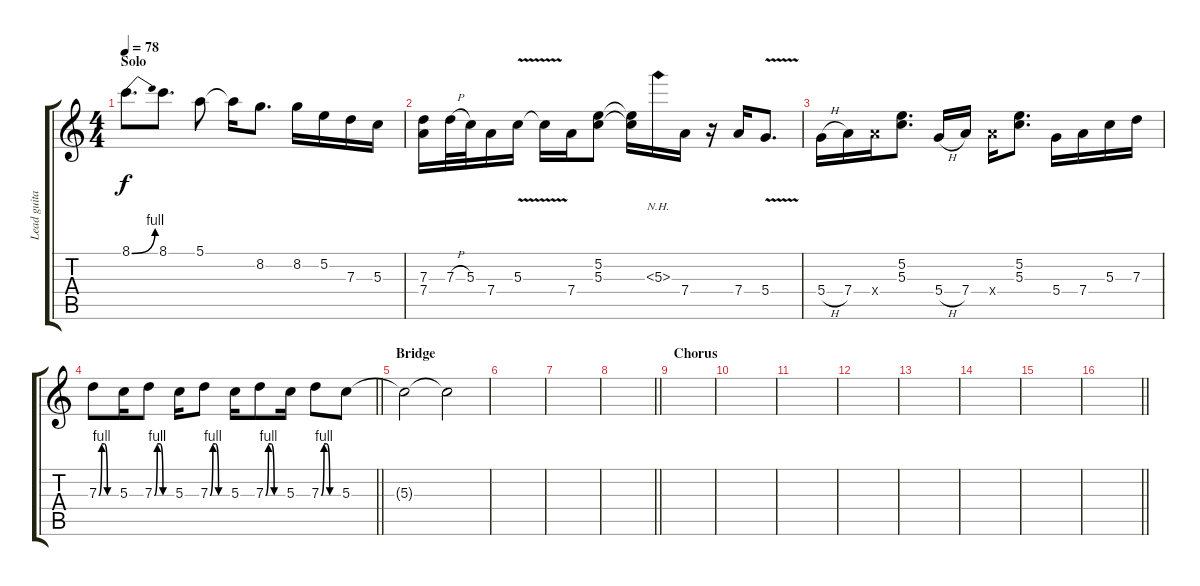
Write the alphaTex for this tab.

\track ("Lead guitar" "Lead guita") {instrument distortionguitar}
\staff {score tabs}
\tuning (E4 B3 G3 D3 A2 E2) {hide}
\ts (4 4)
\section ("" "Solo")
\tempo 78
\clef g2
\ks c
8.1{be (bend 0 0 60 4)}.8{d dy f volume 16} 8.1.8{d} 5.1.8 5.1{t}.16 8.2.8{d} 8.2.16 5.2.16 7.3.16 5.3.16 |
(7.3 7.4).16 7.3{h}.32 5.3.32 7.4.16 5.3{v}.16 5.3{t}.16 7.4.16 (5.2 5.3).8 (5.2{t} 5.3{t}).16 5.3{nh}.16 7.4.16 r.16 7.4.16 5.4{v}.8{d} |
5.4{h}.16 7.4.16 7.4{x}.16 (5.2 5.3).8{d} 5.4{h}.16 7.4.16 7.4{x}.16 (5.2 5.3).8{d} 5.4.16 7.4.16 5.3.16 7.3.16 |
\barLineRight lightlight
7.3{be (custom 0 0 10 4 20 4 30 0 60 0)}.8 5.3.16 7.3{be (custom 0 0 10 4 20 4 30 0 60 0)}.8 5.3.16 7.3{be (custom 0 0 10 4 20 4 30 0 60 0)}.8 5.3.16 7.3{be (custom 0 0 10 4 20 4 30 0 60 0)}.8 5.3.16 7.3{be (custom 0 0 10 4 20 4 30 0 60 0)}.8 5.3.8 |
\section ("" "Bridge")
5.3{t}.2 5.3{t}.2{volume 5} |
|
|
\barLineRight lightlight
|
\section ("" "Chorus")
|
|
|
|
|
|
|
\barLineRight lightlight
